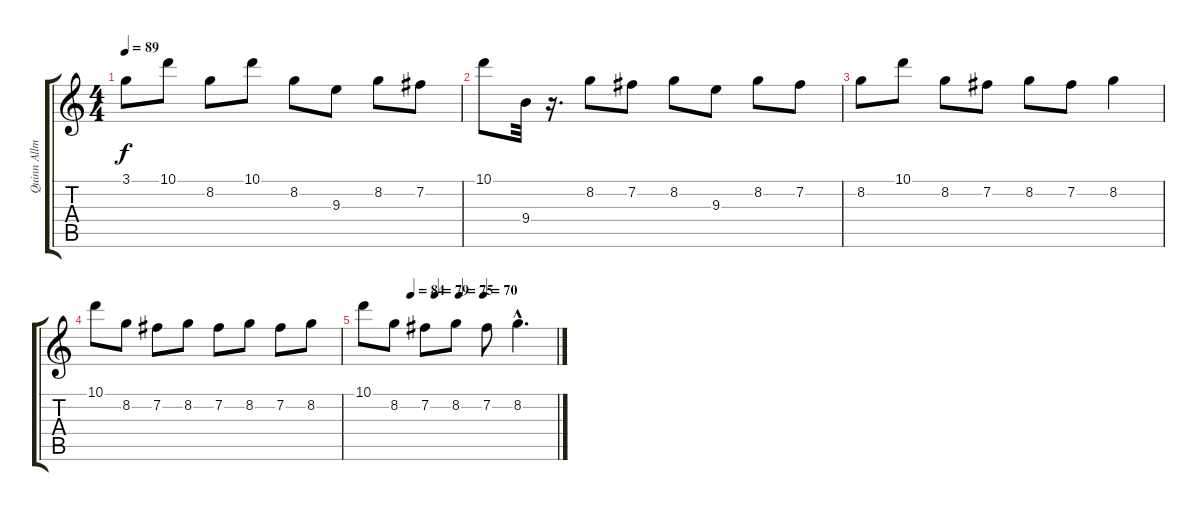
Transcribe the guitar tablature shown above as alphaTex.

\track ("Quinn Allman - Guitar 1" "Quinn Allm") {instrument electricguitarjazz}
\staff {score tabs}
\tuning (E4 B3 G3 D3 A2 E2) {hide}
\ts (4 4)
\tempo 89
\clef g2
\ks c
3.1.8{dy f} 10.1.8 8.2.8 10.1.8 8.2.8 9.3.8 8.2.8 7.2.8 |
10.1.8 9.4.32 r.16{d} 8.2.8 7.2.8 8.2.8 9.3.8 8.2.8 7.2.8 |
8.2.8 10.1.8 8.2.8 7.2.8 8.2.8 7.2.8 8.2.4 |
10.1.8 8.2.8 7.2.8 8.2.8 7.2.8 8.2.8 7.2.8 8.2.8 |
\tempo (84 0.25)
\tempo (79 0.375)
\tempo (75 0.5)
\tempo (70 0.625)
10.1.8 8.2.8 7.2.8 8.2.8 7.2.8 8.2{hac}.4{d}
